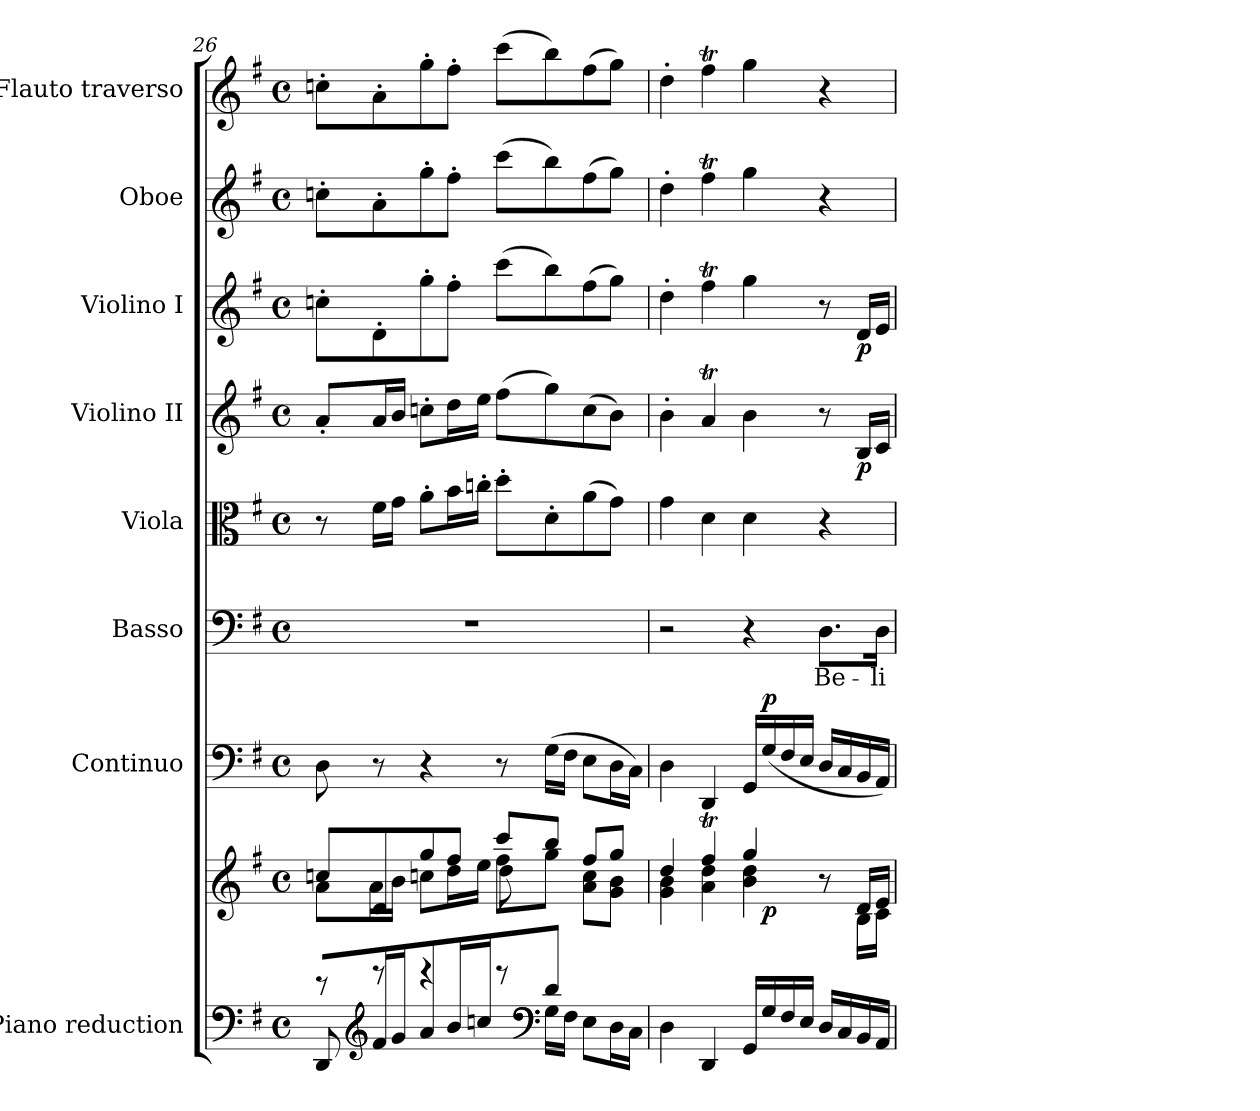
**kern	**kern	**dynam	**kern	**dynam	**kern	**text	**kern	**kern	**dynam	**kern	**dynam	**kern	**kern
*part8	*part8	*part8	*part7	*part7	*part6	*part6	*part5	*part4	*part4	*part3	*part3	*part2	*part1
*staff9	*staff8	*staff8/9	*staff7	*staff7	*staff6	*staff6	*staff5	*staff4	*staff4	*staff3	*staff3	*staff2	*staff1
*I"Piano reduction	*	*	*I"Continuo	*	*I"Basso	*	*I"Viola	*I"Violino II	*	*I"Violino I	*	*I"Oboe	*I"Flauto traverso
*I'Pno	*	*	*	*	*	*	*I'Vla	*I'Vln	*	*I'Vln	*	*I'Ob	*I'Fl
!!LO:PB:g=z
*clefF4	*clefG2	*	*clefF4	*	*clefF4	*	*clefC3	*clefG2	*	*clefG2	*	*clefG2	*clefG2
*k[f#]	*k[f#]	*	*k[f#]	*	*k[f#]	*	*k[f#]	*k[f#]	*	*k[f#]	*	*k[f#]	*k[f#]
*M4/4	*M4/4	*	*M4/4	*	*M4/4	*	*M4/4	*M4/4	*	*M4/4	*	*M4/4	*M4/4
*met(c)	*met(c)	*	*met(c)	*	*met(c)	*	*met(c)	*met(c)	*	*met(c)	*	*met(c)	*met(c)
=26	=26	=26	=26	=26	=26	=26	=26	=26	=26	=26	=26	=26	=26
*^	*^	*	*	*	*	*	*	*	*	*	*	*	*
*	*	*	*^	*	*	*	*	*	*	*	*	*	*	*	*
8r	8DD/	8ccn/L	8a\L	2ryy	.	8D\	.	1r	.	8r	8a'/L	.	8ccn'\L	.	8ccn'\L	8ccn'\L
*clefG2	*	*	*	*	*	*	*	*	*	*	*	*	*	*	*	*
16f#/LL	8reee	8d/	16a\L	.	.	8r	.	.	.	16f#\LL	16a/L	.	8d'\	.	8a'\	8a'\
16g/JJ	.	.	16b\JJ	.	.	.	.	.	.	16g\JJ	16b/JJ	.	.	.	.	.
8a/L	4reee	8gg/	8ccn\L	.	.	4r	.	.	.	8a'\L	8ccn'\L	.	8gg'\	.	8gg'\	8gg'\
16b/L	.	8ff#/J	16dd\L	.	.	.	.	.	.	16b\L	16dd\L	.	8ff#'\J	.	8ff#'\J	8ff#'\J
16ccn/JJ	.	.	16ee\JJ	.	.	.	.	.	.	16ccn'\JJ	16ee\JJ	.	.	.	.	.
8ryy	8reee	8ccc/L	8ff#\L	8dd\L	.	8r	.	.	.	8dd'\L	(>8ff#\L	.	(>8ccc\L	.	(>8ccc\L	(>8ccc\L
*clefF4	*	*	*	*	*	*	*	*	*	*	*	*	*	*	*	*
8d/J	16G\LL	8bb/J	8gg\J	4.ryy	.	(>16G\LL	.	.	.	8d'\	8gg\)	.	8bb\)	.	8bb\)	8bb\)
.	16F#\JJ	.	.	.	.	16F#\JJ	.	.	.	.	.	.	.	.	.	.
4ryy	8E\L	8ff#/L	8a\ 8cc\L	.	.	8E\L	.	.	.	(>8a\	(>8cc\	.	(>8ff#\	.	(>8ff#\	(>8ff#\
.	16D\L	8gg/J	8g\ 8b\J	.	.	16D\L	.	.	.	8g\J)	8b\J)	.	8gg\J)	.	8gg\J)	8gg\J)
.	16C\JJ	.	.	.	.	16C\JJ)	.	.	.	.	.	.	.	.	.	.
*v	*v	*	*	*	*	*	*	*	*	*	*	*	*	*	*	*
=27	=27	=27	=27	=27	=27	=27	=27	=27	=27	=27	=27	=27	=27	=27	=27
4D\	4dd/	4g\ 4b\	2ryy	.	4D\	.	2r	.	4g\	4b'\	.	4dd'\	.	4dd'\	4dd'\
4DD/	4ff#t/	4a\ 4dd\	.	.	4DD/	.	.	.	4d\	4aT/	.	4ff#t\	.	4ff#t\	4ff#t\
16GG/LL	4gg/	4b\ 4dd\	16ryy	.	16GG/LL	.	4r	.	4d\	4b\	.	4gg\	.	4gg\	4gg\
!	!	!	!	!LO:DY:b	!	!LO:DY:a	!	!	!	!	!	!	!	!	!
16G/	.	.	4..ryy	p	(<16G/	p	.	.	.	.	.	.	.	.	.
16F#/	.	.	.	.	16F#/	.	.	.	.	.	.	.	.	.	.
16E/JJ	.	.	.	.	16E/JJ	.	.	.	.	.	.	.	.	.	.
!	!	!	!	!	!	!	!	!LO:LY:b	!	!	!	!	!	!	!
16D/LL	8r	8ryy	.	.	16D/LL	.	8.D\L	Be-	4r	8r	.	8r	.	4r	4r
16C/	.	.	.	.	16C/	.	.	.	.	.	.	.	.	.	.
!	!	!	!	!	!	!	!	!	!	!	!LO:DY:b	!	!LO:DY:b	!	!
16BB/	16d/LL	16B\LL	.	.	16BB/	.	.	.	.	16B/LL	p	16d/LL	p	.	.
!	!	!	!	!	!	!	!	!LO:LY:b	!	!	!	!	!	!	!
16AA/JJ	16e/JJ	16c\JJ	.	.	16AA/JJ)	.	16D\Jk	-li-	.	16c/JJ	.	16e/JJ	.	.	.
*	*v	*v	*v	*	*	*	*	*	*	*	*	*	*	*	*
=	=	=	=	=	=	=	=	=	=	=	=	=	=
*-	*-	*-	*-	*-	*-	*-	*-	*-	*-	*-	*-	*-	*-
